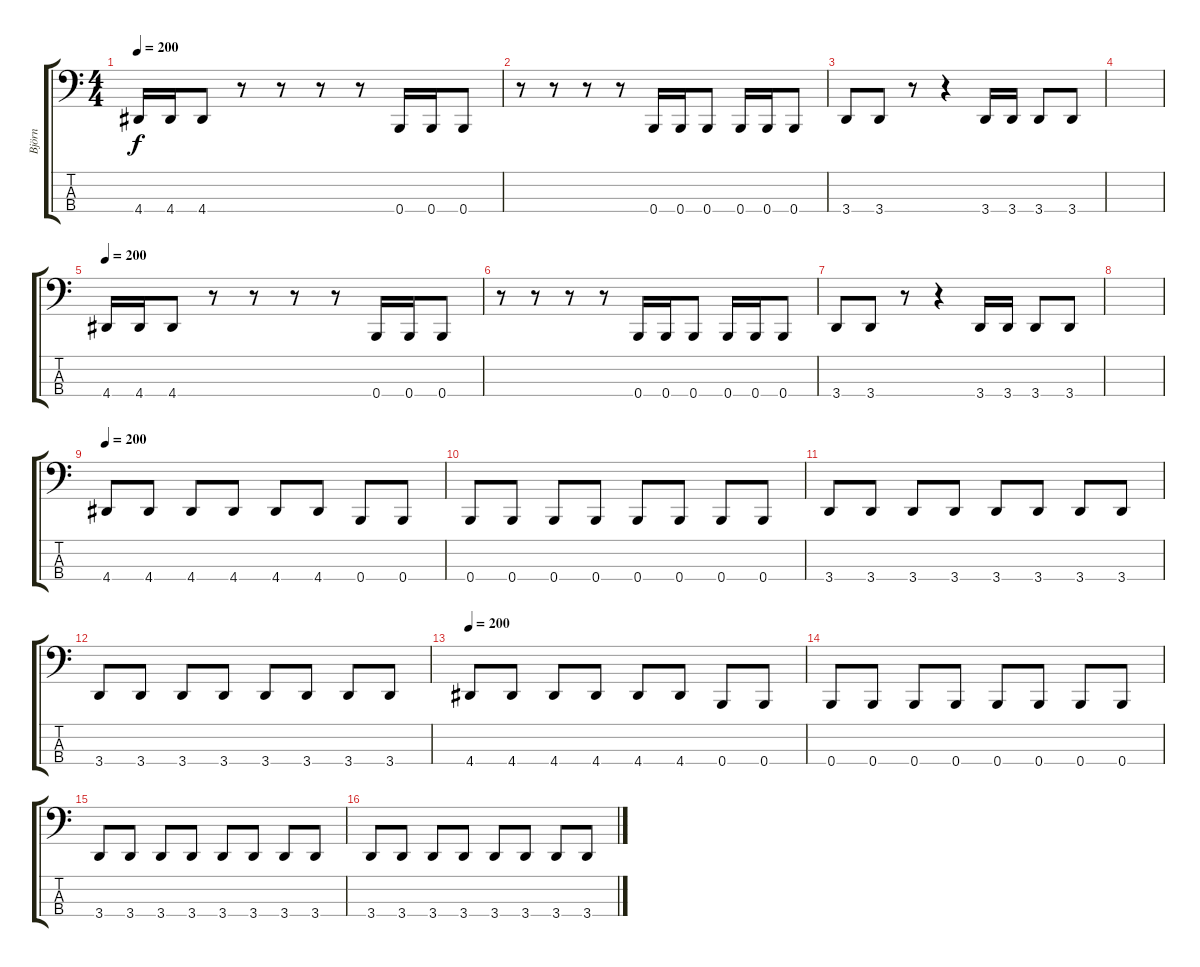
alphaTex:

\track ("Björn" "Björn") {instrument electricbassfinger}
\staff {score tabs}
\tuning (E2 B1 Gb1 B0) {hide}
\ts (4 4)
\tempo 200
\clef f4
\ks c
4.4.16{dy f} 4.4.16 4.4.8 r.8 r.8 r.8 r.8 0.4.16 0.4.16 0.4.8 |
r.8 r.8 r.8 r.8 0.4.16 0.4.16 0.4.8 0.4.16 0.4.16 0.4.8 |
3.4.8 3.4.8 r.8 r.4 3.4.16 3.4.16 3.4.8 3.4.8 |
|
\tempo 200
4.4.16 4.4.16 4.4.8 r.8 r.8 r.8 r.8 0.4.16 0.4.16 0.4.8 |
r.8 r.8 r.8 r.8 0.4.16 0.4.16 0.4.8 0.4.16 0.4.16 0.4.8 |
3.4.8 3.4.8 r.8 r.4 3.4.16 3.4.16 3.4.8 3.4.8 |
|
\tempo 200
4.4.8 4.4.8 4.4.8 4.4.8 4.4.8 4.4.8 0.4.8 0.4.8 |
0.4.8 0.4.8 0.4.8 0.4.8 0.4.8 0.4.8 0.4.8 0.4.8 |
3.4.8 3.4.8 3.4.8 3.4.8 3.4.8 3.4.8 3.4.8 3.4.8 |
3.4.8 3.4.8 3.4.8 3.4.8 3.4.8 3.4.8 3.4.8 3.4.8 |
\tempo 200
4.4.8 4.4.8 4.4.8 4.4.8 4.4.8 4.4.8 0.4.8 0.4.8 |
0.4.8 0.4.8 0.4.8 0.4.8 0.4.8 0.4.8 0.4.8 0.4.8 |
3.4.8 3.4.8 3.4.8 3.4.8 3.4.8 3.4.8 3.4.8 3.4.8 |
3.4.8 3.4.8 3.4.8 3.4.8 3.4.8 3.4.8 3.4.8 3.4.8
